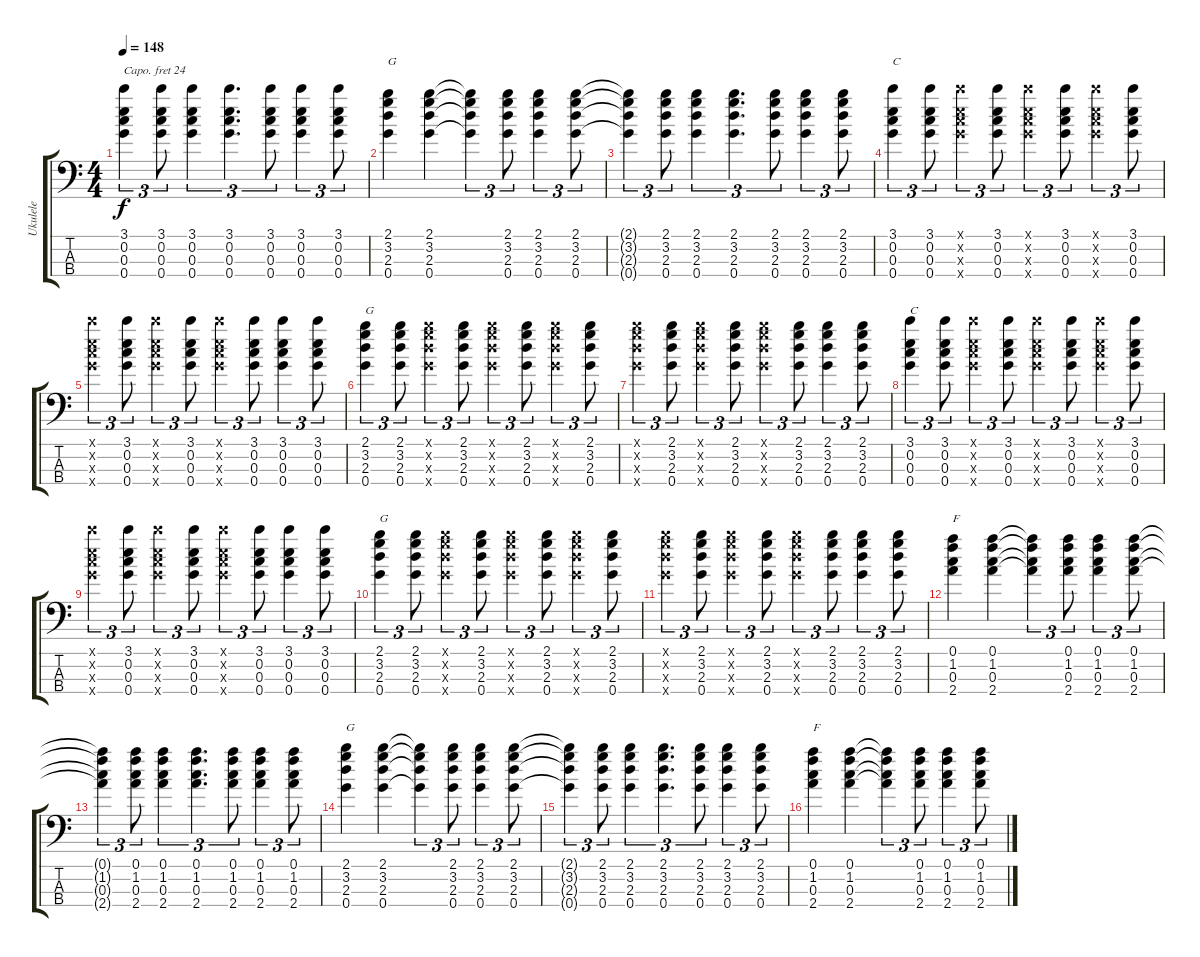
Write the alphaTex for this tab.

\track ("Ukulele" "Ukulele") {instrument acousticguitarnylon}
\staff {score tabs}
\capo 24
\tuning (A2 E2 C2 G1) {hide}
\ts (4 4)
\tempo 148
\clef f4
\ks c
(3.1{t} 0.2{t} 0.3{t} 0.4{t}).4{tu (3 2) dy f} (3.1 0.2 0.3 0.4).8{tu (3 2)} (3.1 0.2 0.3 0.4).4{tu (3 2)} (3.1 0.2 0.3 0.4).4{d tu (3 2)} (3.1 0.2 0.3 0.4).8{tu (3 2)} (3.1 0.2 0.3 0.4).4{tu (3 2)} (3.1 0.2 0.3 0.4).8{tu (3 2)} |
(2.1 3.2 2.3 0.4).4{txt "G"} (2.1 3.2 2.3 0.4).4 (2.1{t} 3.2{t} 2.3{t} 0.4{t}).4{tu (3 2)} (2.1 3.2 2.3 0.4).8{tu (3 2)} (2.1 3.2 2.3 0.4).4{tu (3 2)} (2.1 3.2 2.3 0.4).8{tu (3 2)} |
(2.1{t} 3.2{t} 2.3{t} 0.4{t}).4{tu (3 2)} (2.1 3.2 2.3 0.4).8{tu (3 2)} (2.1 3.2 2.3 0.4).4{tu (3 2)} (2.1 3.2 2.3 0.4).4{d tu (3 2)} (2.1 3.2 2.3 0.4).8{tu (3 2)} (2.1 3.2 2.3 0.4).4{tu (3 2)} (2.1 3.2 2.3 0.4).8{tu (3 2)} |
(3.1 0.2 0.3 0.4).4{tu (3 2) txt "C"} (3.1 0.2 0.3 0.4).8{tu (3 2)} (3.1{x} 0.2{x} 0.3{x} 0.4{x}).4{tu (3 2)} (3.1 0.2 0.3 0.4).8{tu (3 2)} (3.1{x} 0.2{x} 0.3{x} 0.4{x}).4{tu (3 2)} (3.1 0.2 0.3 0.4).8{tu (3 2)} (3.1{x} 0.2{x} 0.3{x} 0.4{x}).4{tu (3 2)} (3.1 0.2 0.3 0.4).8{tu (3 2)} |
(3.1{x} 0.2{x} 0.3{x} 0.4{x}).4{tu (3 2)} (3.1 0.2 0.3 0.4).8{tu (3 2)} (3.1{x} 0.2{x} 0.3{x} 0.4{x}).4{tu (3 2)} (3.1 0.2 0.3 0.4).8{tu (3 2)} (3.1{x} 0.2{x} 0.3{x} 0.4{x}).4{tu (3 2)} (3.1 0.2 0.3 0.4).8{tu (3 2)} (3.1 0.2 0.3 0.4).4{tu (3 2)} (3.1 0.2 0.3 0.4).8{tu (3 2)} |
(2.1 3.2 2.3 0.4).4{tu (3 2) txt "G"} (2.1 3.2 2.3 0.4).8{tu (3 2)} (2.1{x} 3.2{x} 2.3{x} 0.4{x}).4{tu (3 2)} (2.1 3.2 2.3 0.4).8{tu (3 2)} (2.1{x} 3.2{x} 2.3{x} 0.4{x}).4{tu (3 2)} (2.1 3.2 2.3 0.4).8{tu (3 2)} (2.1{x} 3.2{x} 2.3{x} 0.4{x}).4{tu (3 2)} (2.1 3.2 2.3 0.4).8{tu (3 2)} |
(2.1{x} 3.2{x} 2.3{x} 0.4{x}).4{tu (3 2)} (2.1 3.2 2.3 0.4).8{tu (3 2)} (2.1{x} 3.2{x} 2.3{x} 0.4{x}).4{tu (3 2)} (2.1 3.2 2.3 0.4).8{tu (3 2)} (2.1{x} 3.2{x} 2.3{x} 0.4{x}).4{tu (3 2)} (2.1 3.2 2.3 0.4).8{tu (3 2)} (2.1 3.2 2.3 0.4).4{tu (3 2)} (2.1 3.2 2.3 0.4).8{tu (3 2)} |
(3.1 0.2 0.3 0.4).4{tu (3 2) txt "C"} (3.1 0.2 0.3 0.4).8{tu (3 2)} (3.1{x} 0.2{x} 0.3{x} 0.4{x}).4{tu (3 2)} (3.1 0.2 0.3 0.4).8{tu (3 2)} (3.1{x} 0.2{x} 0.3{x} 0.4{x}).4{tu (3 2)} (3.1 0.2 0.3 0.4).8{tu (3 2)} (3.1{x} 0.2{x} 0.3{x} 0.4{x}).4{tu (3 2)} (3.1 0.2 0.3 0.4).8{tu (3 2)} |
(3.1{x} 0.2{x} 0.3{x} 0.4{x}).4{tu (3 2)} (3.1 0.2 0.3 0.4).8{tu (3 2)} (3.1{x} 0.2{x} 0.3{x} 0.4{x}).4{tu (3 2)} (3.1 0.2 0.3 0.4).8{tu (3 2)} (3.1{x} 0.2{x} 0.3{x} 0.4{x}).4{tu (3 2)} (3.1 0.2 0.3 0.4).8{tu (3 2)} (3.1 0.2 0.3 0.4).4{tu (3 2)} (3.1 0.2 0.3 0.4).8{tu (3 2)} |
(2.1 3.2 2.3 0.4).4{tu (3 2) txt "G"} (2.1 3.2 2.3 0.4).8{tu (3 2)} (2.1{x} 3.2{x} 2.3{x} 0.4{x}).4{tu (3 2)} (2.1 3.2 2.3 0.4).8{tu (3 2)} (2.1{x} 3.2{x} 2.3{x} 0.4{x}).4{tu (3 2)} (2.1 3.2 2.3 0.4).8{tu (3 2)} (2.1{x} 3.2{x} 2.3{x} 0.4{x}).4{tu (3 2)} (2.1 3.2 2.3 0.4).8{tu (3 2)} |
(2.1{x} 3.2{x} 2.3{x} 0.4{x}).4{tu (3 2)} (2.1 3.2 2.3 0.4).8{tu (3 2)} (2.1{x} 3.2{x} 2.3{x} 0.4{x}).4{tu (3 2)} (2.1 3.2 2.3 0.4).8{tu (3 2)} (2.1{x} 3.2{x} 2.3{x} 0.4{x}).4{tu (3 2)} (2.1 3.2 2.3 0.4).8{tu (3 2)} (2.1 3.2 2.3 0.4).4{tu (3 2)} (2.1 3.2 2.3 0.4).8{tu (3 2)} |
(0.1 1.2 0.3 2.4).4{txt "F"} (0.1 1.2 0.3 2.4).4 (0.1{t} 1.2{t} 0.3{t} 2.4{t}).4{tu (3 2)} (0.1 1.2 0.3 2.4).8{tu (3 2)} (0.1 1.2 0.3 2.4).4{tu (3 2)} (0.1 1.2 0.3 2.4).8{tu (3 2)} |
(0.1{t} 1.2{t} 0.3{t} 2.4{t}).4{tu (3 2)} (0.1 1.2 0.3 2.4).8{tu (3 2)} (0.1 1.2 0.3 2.4).4{tu (3 2)} (0.1 1.2 0.3 2.4).4{d tu (3 2)} (0.1 1.2 0.3 2.4).8{tu (3 2)} (0.1 1.2 0.3 2.4).4{tu (3 2)} (0.1 1.2 0.3 2.4).8{tu (3 2)} |
(2.1 3.2 2.3 0.4).4{txt "G"} (2.1 3.2 2.3 0.4).4 (2.1{t} 3.2{t} 2.3{t} 0.4{t}).4{tu (3 2)} (2.1 3.2 2.3 0.4).8{tu (3 2)} (2.1 3.2 2.3 0.4).4{tu (3 2)} (2.1 3.2 2.3 0.4).8{tu (3 2)} |
(2.1{t} 3.2{t} 2.3{t} 0.4{t}).4{tu (3 2)} (2.1 3.2 2.3 0.4).8{tu (3 2)} (2.1 3.2 2.3 0.4).4{tu (3 2)} (2.1 3.2 2.3 0.4).4{d tu (3 2)} (2.1 3.2 2.3 0.4).8{tu (3 2)} (2.1 3.2 2.3 0.4).4{tu (3 2)} (2.1 3.2 2.3 0.4).8{tu (3 2)} |
(0.1 1.2 0.3 2.4).4{txt "F"} (0.1 1.2 0.3 2.4).4 (0.1{t} 1.2{t} 0.3{t} 2.4{t}).4{tu (3 2)} (0.1 1.2 0.3 2.4).8{tu (3 2)} (0.1 1.2 0.3 2.4).4{tu (3 2)} (0.1 1.2 0.3 2.4).8{tu (3 2)}
